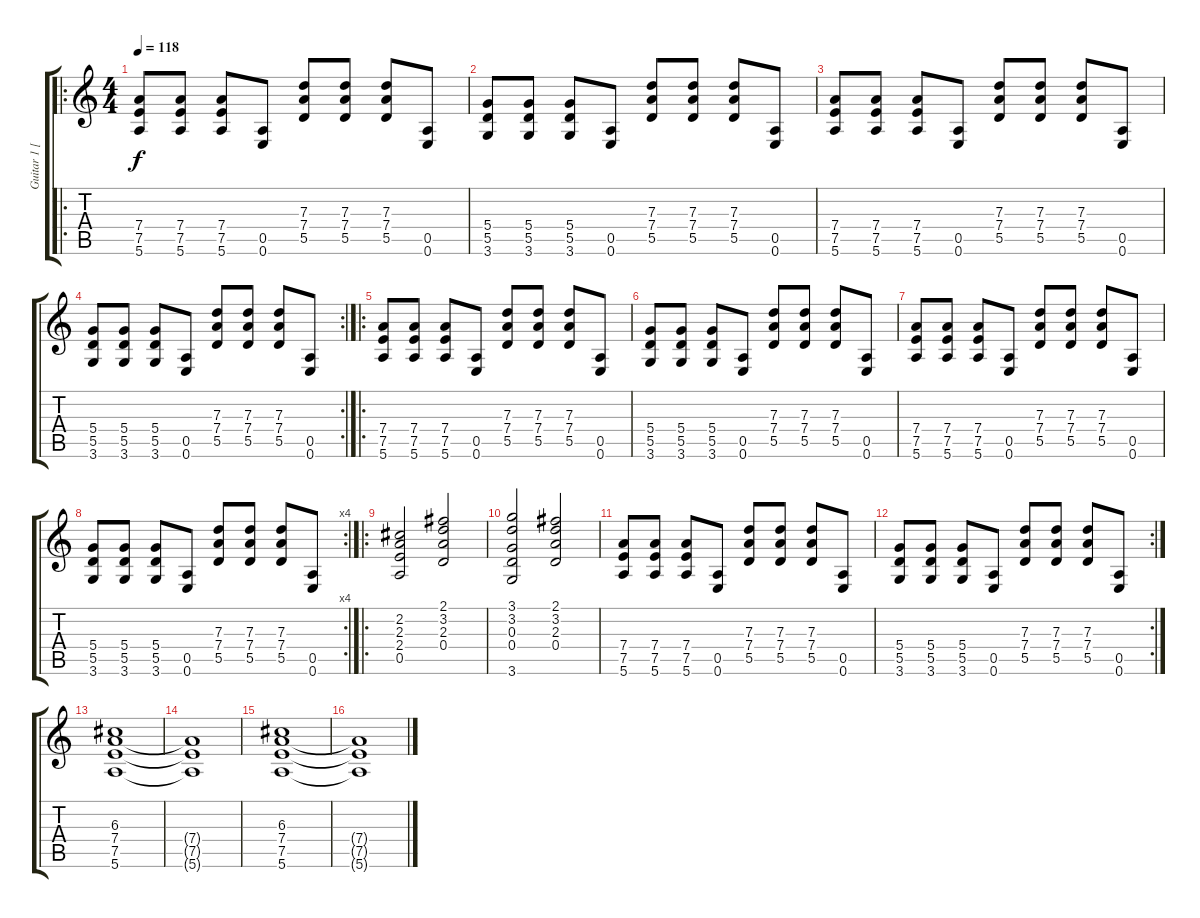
\track ("Guitar 1 [acoustic]" "Guitar 1 [") {instrument acousticguitarnylon}
\staff {score tabs}
\tuning (E4 B3 G3 D3 A2 E2) {hide}
\ro
\ts (4 4)
\tempo 118
\clef g2
\ks c
(7.4 7.5 5.6).8{dy f instrument acousticguitarnylon} (7.4 7.5 5.6).8 (7.4 7.5 5.6).8 (0.5 0.6).8 (7.3 7.4 5.5).8 (7.3 7.4 5.5).8 (7.3 7.4 5.5).8 (0.5 0.6).8 |
(5.4 5.5 3.6).8 (5.4 5.5 3.6).8 (5.4 5.5 3.6).8 (0.5 0.6).8 (7.3 7.4 5.5).8 (7.3 7.4 5.5).8 (7.3 7.4 5.5).8 (0.5 0.6).8 |
(7.4 7.5 5.6).8 (7.4 7.5 5.6).8 (7.4 7.5 5.6).8 (0.5 0.6).8 (7.3 7.4 5.5).8 (7.3 7.4 5.5).8 (7.3 7.4 5.5).8 (0.5 0.6).8 |
\rc 2
(5.4 5.5 3.6).8 (5.4 5.5 3.6).8 (5.4 5.5 3.6).8 (0.5 0.6).8 (7.3 7.4 5.5).8 (7.3 7.4 5.5).8 (7.3 7.4 5.5).8 (0.5 0.6).8 |
\ro
(7.4 7.5 5.6).8 (7.4 7.5 5.6).8 (7.4 7.5 5.6).8 (0.5 0.6).8 (7.3 7.4 5.5).8 (7.3 7.4 5.5).8 (7.3 7.4 5.5).8 (0.5 0.6).8 |
(5.4 5.5 3.6).8 (5.4 5.5 3.6).8 (5.4 5.5 3.6).8 (0.5 0.6).8 (7.3 7.4 5.5).8 (7.3 7.4 5.5).8 (7.3 7.4 5.5).8 (0.5 0.6).8 |
(7.4 7.5 5.6).8 (7.4 7.5 5.6).8 (7.4 7.5 5.6).8 (0.5 0.6).8 (7.3 7.4 5.5).8 (7.3 7.4 5.5).8 (7.3 7.4 5.5).8 (0.5 0.6).8 |
\rc 4
(5.4 5.5 3.6).8 (5.4 5.5 3.6).8 (5.4 5.5 3.6).8 (0.5 0.6).8 (7.3 7.4 5.5).8 (7.3 7.4 5.5).8 (7.3 7.4 5.5).8 (0.5 0.6).8 |
\ro
(2.2 2.3 2.4 0.5).2 (2.1 3.2 2.3 0.4).2 |
(3.1 3.2 0.3 0.4 3.6).2 (2.1 3.2 2.3 0.4).2 |
(7.4 7.5 5.6).8 (7.4 7.5 5.6).8 (7.4 7.5 5.6).8 (0.5 0.6).8 (7.3 7.4 5.5).8 (7.3 7.4 5.5).8 (7.3 7.4 5.5).8 (0.5 0.6).8 |
\rc 2
(5.4 5.5 3.6).8 (5.4 5.5 3.6).8 (5.4 5.5 3.6).8 (0.5 0.6).8 (7.3 7.4 5.5).8 (7.3 7.4 5.5).8 (7.3 7.4 5.5).8 (0.5 0.6).8 |
(6.3 7.4 7.5 5.6).1 |
(7.4{t} 7.5{t} 5.6{t}).1 |
(6.3 7.4 7.5 5.6).1{instrument overdrivenguitar} |
(7.4{t} 7.5{t} 5.6{t}).1
